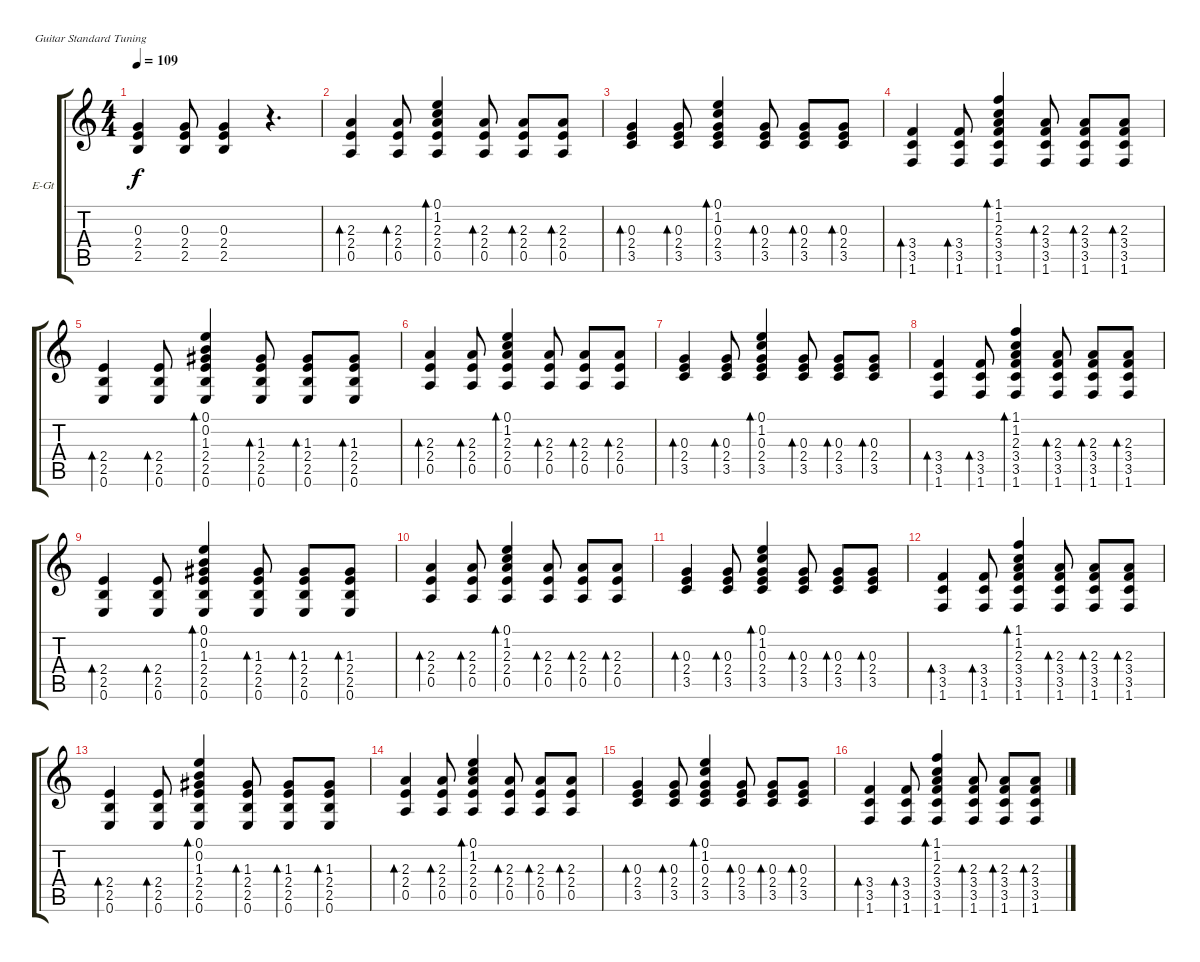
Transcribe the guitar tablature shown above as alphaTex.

\bracketExtendMode groupsimilarinstruments
\firstSystemTrackNameOrientation horizontal
\otherSystemsTrackNameOrientation horizontal
\track ("Guitar01" "E-Gt") {instrument electricguitarclean}
\staff {score tabs}
\tuning (E4 B3 G3 D3 A2 E2)
\ts (4 4)
\tempo 109
\clef g2
\ks c
(0.3 2.4 2.5).4{dy f} (0.3 2.4 2.5).8 (0.3 2.4 2.5).4 r.4{d} |
(2.3 2.4 0.5).4{bd 60} (2.3 2.4 0.5).8{bd 60} (0.1 1.2 2.3 2.4 0.5).4{bd 60} (2.3 2.4 0.5).8{bd 60} (2.3 2.4 0.5).8{bd 60} (2.3 2.4 0.5).8{bd 60} |
(0.3 2.4 3.5).4{bd 60} (0.3 2.4 3.5).8{bd 60} (0.1 1.2 0.3 2.4 3.5).4{bd 60} (0.3 2.4 3.5).8{bd 60} (0.3 2.4 3.5).8{bd 60} (0.3 2.4 3.5).8{bd 60} |
(3.4 3.5 1.6).4{bd 60} (3.4 3.5 1.6).8{bd 60} (1.1 1.2 2.3 3.4 3.5 1.6).4{bd 60} (2.3 3.4 3.5 1.6).8{bd 60} (2.3 3.4 3.5 1.6).8{bd 60} (2.3 3.4 3.5 1.6).8{bd 60} |
(2.4 2.5 0.6).4{bd 60} (2.4 2.5 0.6).8{bd 60} (0.1 0.2 1.3 2.4 2.5 0.6).4{bd 60} (1.3 2.4 2.5 0.6).8{bd 60} (1.3 2.4 2.5 0.6).8{bd 60} (1.3 2.4 2.5 0.6).8{bd 60} |
(2.3 2.4 0.5).4{bd 60} (2.3 2.4 0.5).8{bd 60} (0.1 1.2 2.3 2.4 0.5).4{bd 60} (2.3 2.4 0.5).8{bd 60} (2.3 2.4 0.5).8{bd 60} (2.3 2.4 0.5).8{bd 60} |
(0.3 2.4 3.5).4{bd 60} (0.3 2.4 3.5).8{bd 60} (0.1 1.2 0.3 2.4 3.5).4{bd 60} (0.3 2.4 3.5).8{bd 60} (0.3 2.4 3.5).8{bd 60} (0.3 2.4 3.5).8{bd 60} |
(3.4 3.5 1.6).4{bd 60} (3.4 3.5 1.6).8{bd 60} (1.1 1.2 2.3 3.4 3.5 1.6).4{bd 60} (2.3 3.4 3.5 1.6).8{bd 60} (2.3 3.4 3.5 1.6).8{bd 60} (2.3 3.4 3.5 1.6).8{bd 60} |
(2.4 2.5 0.6).4{bd 60} (2.4 2.5 0.6).8{bd 60} (0.1 0.2 1.3 2.4 2.5 0.6).4{bd 60} (1.3 2.4 2.5 0.6).8{bd 60} (1.3 2.4 2.5 0.6).8{bd 60} (1.3 2.4 2.5 0.6).8{bd 60} |
(2.3 2.4 0.5).4{bd 60} (2.3 2.4 0.5).8{bd 60} (0.1 1.2 2.3 2.4 0.5).4{bd 60} (2.3 2.4 0.5).8{bd 60} (2.3 2.4 0.5).8{bd 60} (2.3 2.4 0.5).8{bd 60} |
(0.3 2.4 3.5).4{bd 60} (0.3 2.4 3.5).8{bd 60} (0.1 1.2 0.3 2.4 3.5).4{bd 60} (0.3 2.4 3.5).8{bd 60} (0.3 2.4 3.5).8{bd 60} (0.3 2.4 3.5).8{bd 60} |
(3.4 3.5 1.6).4{bd 60} (3.4 3.5 1.6).8{bd 60} (1.1 1.2 2.3 3.4 3.5 1.6).4{bd 60} (2.3 3.4 3.5 1.6).8{bd 60} (2.3 3.4 3.5 1.6).8{bd 60} (2.3 3.4 3.5 1.6).8{bd 60} |
(2.4 2.5 0.6).4{bd 60} (2.4 2.5 0.6).8{bd 60} (0.1 0.2 1.3 2.4 2.5 0.6).4{bd 60} (1.3 2.4 2.5 0.6).8{bd 60} (1.3 2.4 2.5 0.6).8{bd 60} (1.3 2.4 2.5 0.6).8{bd 60} |
(2.3 2.4 0.5).4{bd 60} (2.3 2.4 0.5).8{bd 60} (0.1 1.2 2.3 2.4 0.5).4{bd 60} (2.3 2.4 0.5).8{bd 60} (2.3 2.4 0.5).8{bd 60} (2.3 2.4 0.5).8{bd 60} |
(0.3 2.4 3.5).4{bd 60} (0.3 2.4 3.5).8{bd 60} (0.1 1.2 0.3 2.4 3.5).4{bd 60} (0.3 2.4 3.5).8{bd 60} (0.3 2.4 3.5).8{bd 60} (0.3 2.4 3.5).8{bd 60} |
(3.4 3.5 1.6).4{bd 60} (3.4 3.5 1.6).8{bd 60} (1.1 1.2 2.3 3.4 3.5 1.6).4{bd 60} (2.3 3.4 3.5 1.6).8{bd 60} (2.3 3.4 3.5 1.6).8{bd 60} (2.3 3.4 3.5 1.6).8{bd 60}
